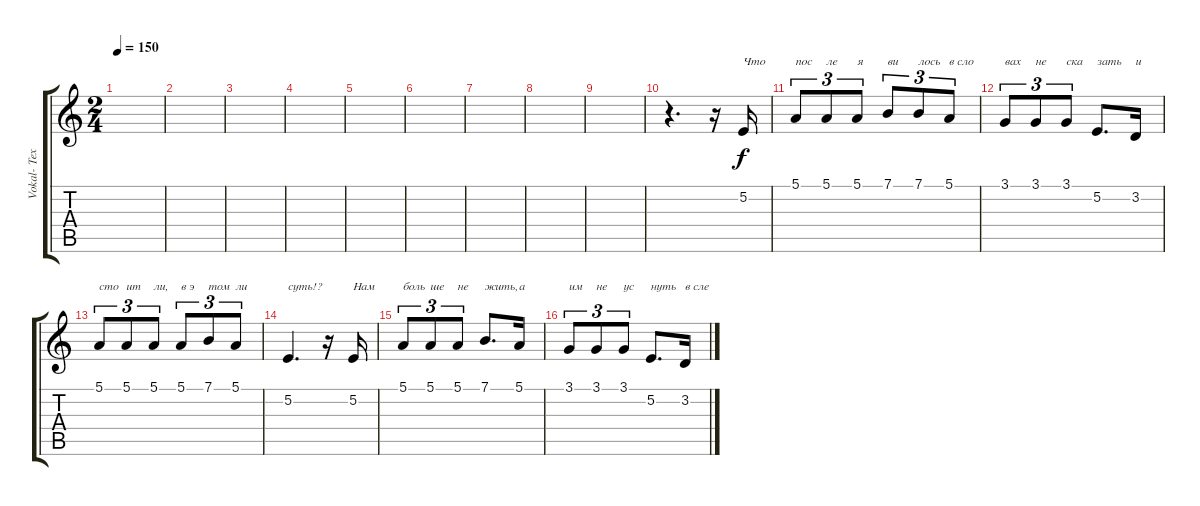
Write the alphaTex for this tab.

\track ("Vokal- Text" "Vokal- Tex") {instrument lead5charang}
\staff {score tabs}
\tuning (E4 B3 G3 D3 A2 E2) {hide}
\ts (2 4)
\tempo 150
\clef g2
\ks aminor
|
|
|
|
|
|
|
|
|
r.4{d} r.16 5.2.16{txt "Что"} |
5.1.8{tu (3 2) txt "пос"} 5.1.8{tu (3 2) txt "ле"} 5.1.8{tu (3 2) txt "я"} 7.1.8{tu (3 2) txt "ви"} 7.1.8{tu (3 2) txt "лось"} 5.1.8{tu (3 2) txt "в сло"} |
3.1.8{tu (3 2) txt "вах"} 3.1.8{tu (3 2) txt "не"} 3.1.8{tu (3 2) txt "ска"} 5.2.8{d txt "зать"} 3.2.16{txt "и"} |
5.1.8{tu (3 2) txt "сто"} 5.1.8{tu (3 2) txt "ит"} 5.1.8{tu (3 2) txt "ли,"} 5.1.8{tu (3 2) txt "в э"} 7.1.8{tu (3 2) txt "том"} 5.1.8{tu (3 2) txt "ли"} |
5.2.4{d txt "суть!?"} r.16 5.2.16{txt "Нам"} |
5.1.8{tu (3 2) txt "боль"} 5.1.8{tu (3 2) txt "ше"} 5.1.8{tu (3 2) txt "не"} 7.1.8{d txt "жить,"} 5.1.16{txt "а"} |
3.1.8{tu (3 2) txt "им"} 3.1.8{tu (3 2) txt "не"} 3.1.8{tu (3 2) txt "ус"} 5.2.8{d txt "нуть"} 3.2.16{txt "в сле"}
